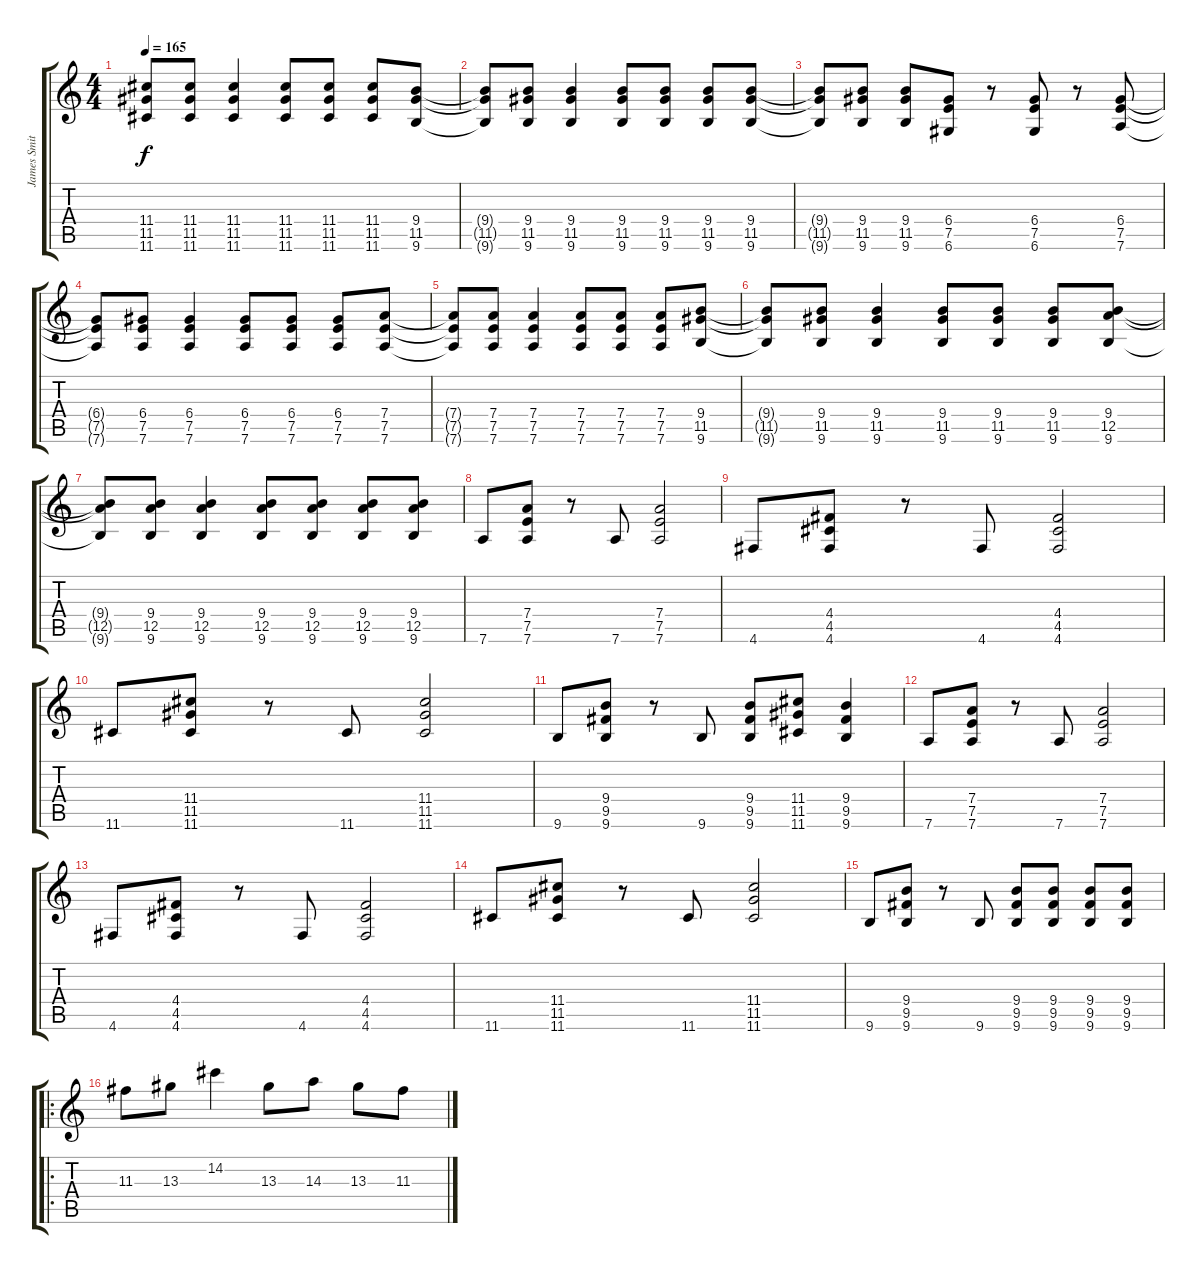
\track ("James Smith" "James Smit") {instrument distortionguitar}
\staff {score tabs}
\tuning (E4 B3 G3 D3 A2 D2) {hide}
\ts (4 4)
\tempo 165
\clef g2
\ks c
(11.4{t} 11.5{t} 11.6{t}).8{dy f} (11.4 11.5 11.6).8 (11.4 11.5 11.6).4 (11.4 11.5 11.6).8 (11.4 11.5 11.6).8 (11.4 11.5 11.6).8 (9.4 11.5 9.6).8 |
(9.4{t} 11.5{t} 9.6{t}).8 (9.4 11.5 9.6).8 (9.4 11.5 9.6).4 (9.4 11.5 9.6).8 (9.4 11.5 9.6).8 (9.4 11.5 9.6).8 (9.4 11.5 9.6).8 |
(9.4{t} 11.5{t} 9.6{t}).8 (9.4 11.5 9.6).8 (9.4 11.5 9.6).8 (6.4 7.5 6.6).8 r.8 (6.4 7.5 6.6).8 r.8 (6.4 7.5 7.6).8 |
(6.4{t} 7.5{t} 7.6{t}).8 (6.4 7.5 7.6).8 (6.4 7.5 7.6).4 (6.4 7.5 7.6).8 (6.4 7.5 7.6).8 (6.4 7.5 7.6).8 (7.4 7.5 7.6).8 |
(7.4{t} 7.5{t} 7.6{t}).8 (7.4 7.5 7.6).8 (7.4 7.5 7.6).4 (7.4 7.5 7.6).8 (7.4 7.5 7.6).8 (7.4 7.5 7.6).8 (9.4 11.5 9.6).8 |
(9.4{t} 11.5{t} 9.6{t}).8 (9.4 11.5 9.6).8 (9.4 11.5 9.6).4 (9.4 11.5 9.6).8 (9.4 11.5 9.6).8 (9.4 11.5 9.6).8 (9.4 12.5 9.6).8 |
(9.4{t} 12.5{t} 9.6{t}).8 (9.4 12.5 9.6).8 (9.4 12.5 9.6).4 (9.4 12.5 9.6).8 (9.4 12.5 9.6).8 (9.4 12.5 9.6).8 (9.4 12.5 9.6).8 |
7.6.8 (7.4 7.5 7.6).8 r.8 7.6.8 (7.4 7.5 7.6).2 |
4.6.8 (4.4 4.5 4.6).8 r.8 4.6.8 (4.4 4.5 4.6).2 |
11.6.8 (11.4 11.5 11.6).8 r.8 11.6.8 (11.4 11.5 11.6).2 |
9.6.8 (9.4 9.5 9.6).8 r.8 9.6.8 (9.4 9.5 9.6).8 (11.4 11.5 11.6).8 (9.4 9.5 9.6).4 |
7.6.8 (7.4 7.5 7.6).8 r.8 7.6.8 (7.4 7.5 7.6).2 |
4.6.8 (4.4 4.5 4.6).8 r.8 4.6.8 (4.4 4.5 4.6).2 |
11.6.8 (11.4 11.5 11.6).8 r.8 11.6.8 (11.4 11.5 11.6).2 |
9.6.8 (9.4 9.5 9.6).8 r.8 9.6.8 (9.4 9.5 9.6).8 (9.4 9.5 9.6).8 (9.4 9.5 9.6).8 (9.4 9.5 9.6).8 |
\ro
11.3.8{instrument electricguitarjazz} 13.3.8 14.2.4 13.3.8 14.3.8 13.3.8 11.3.8
